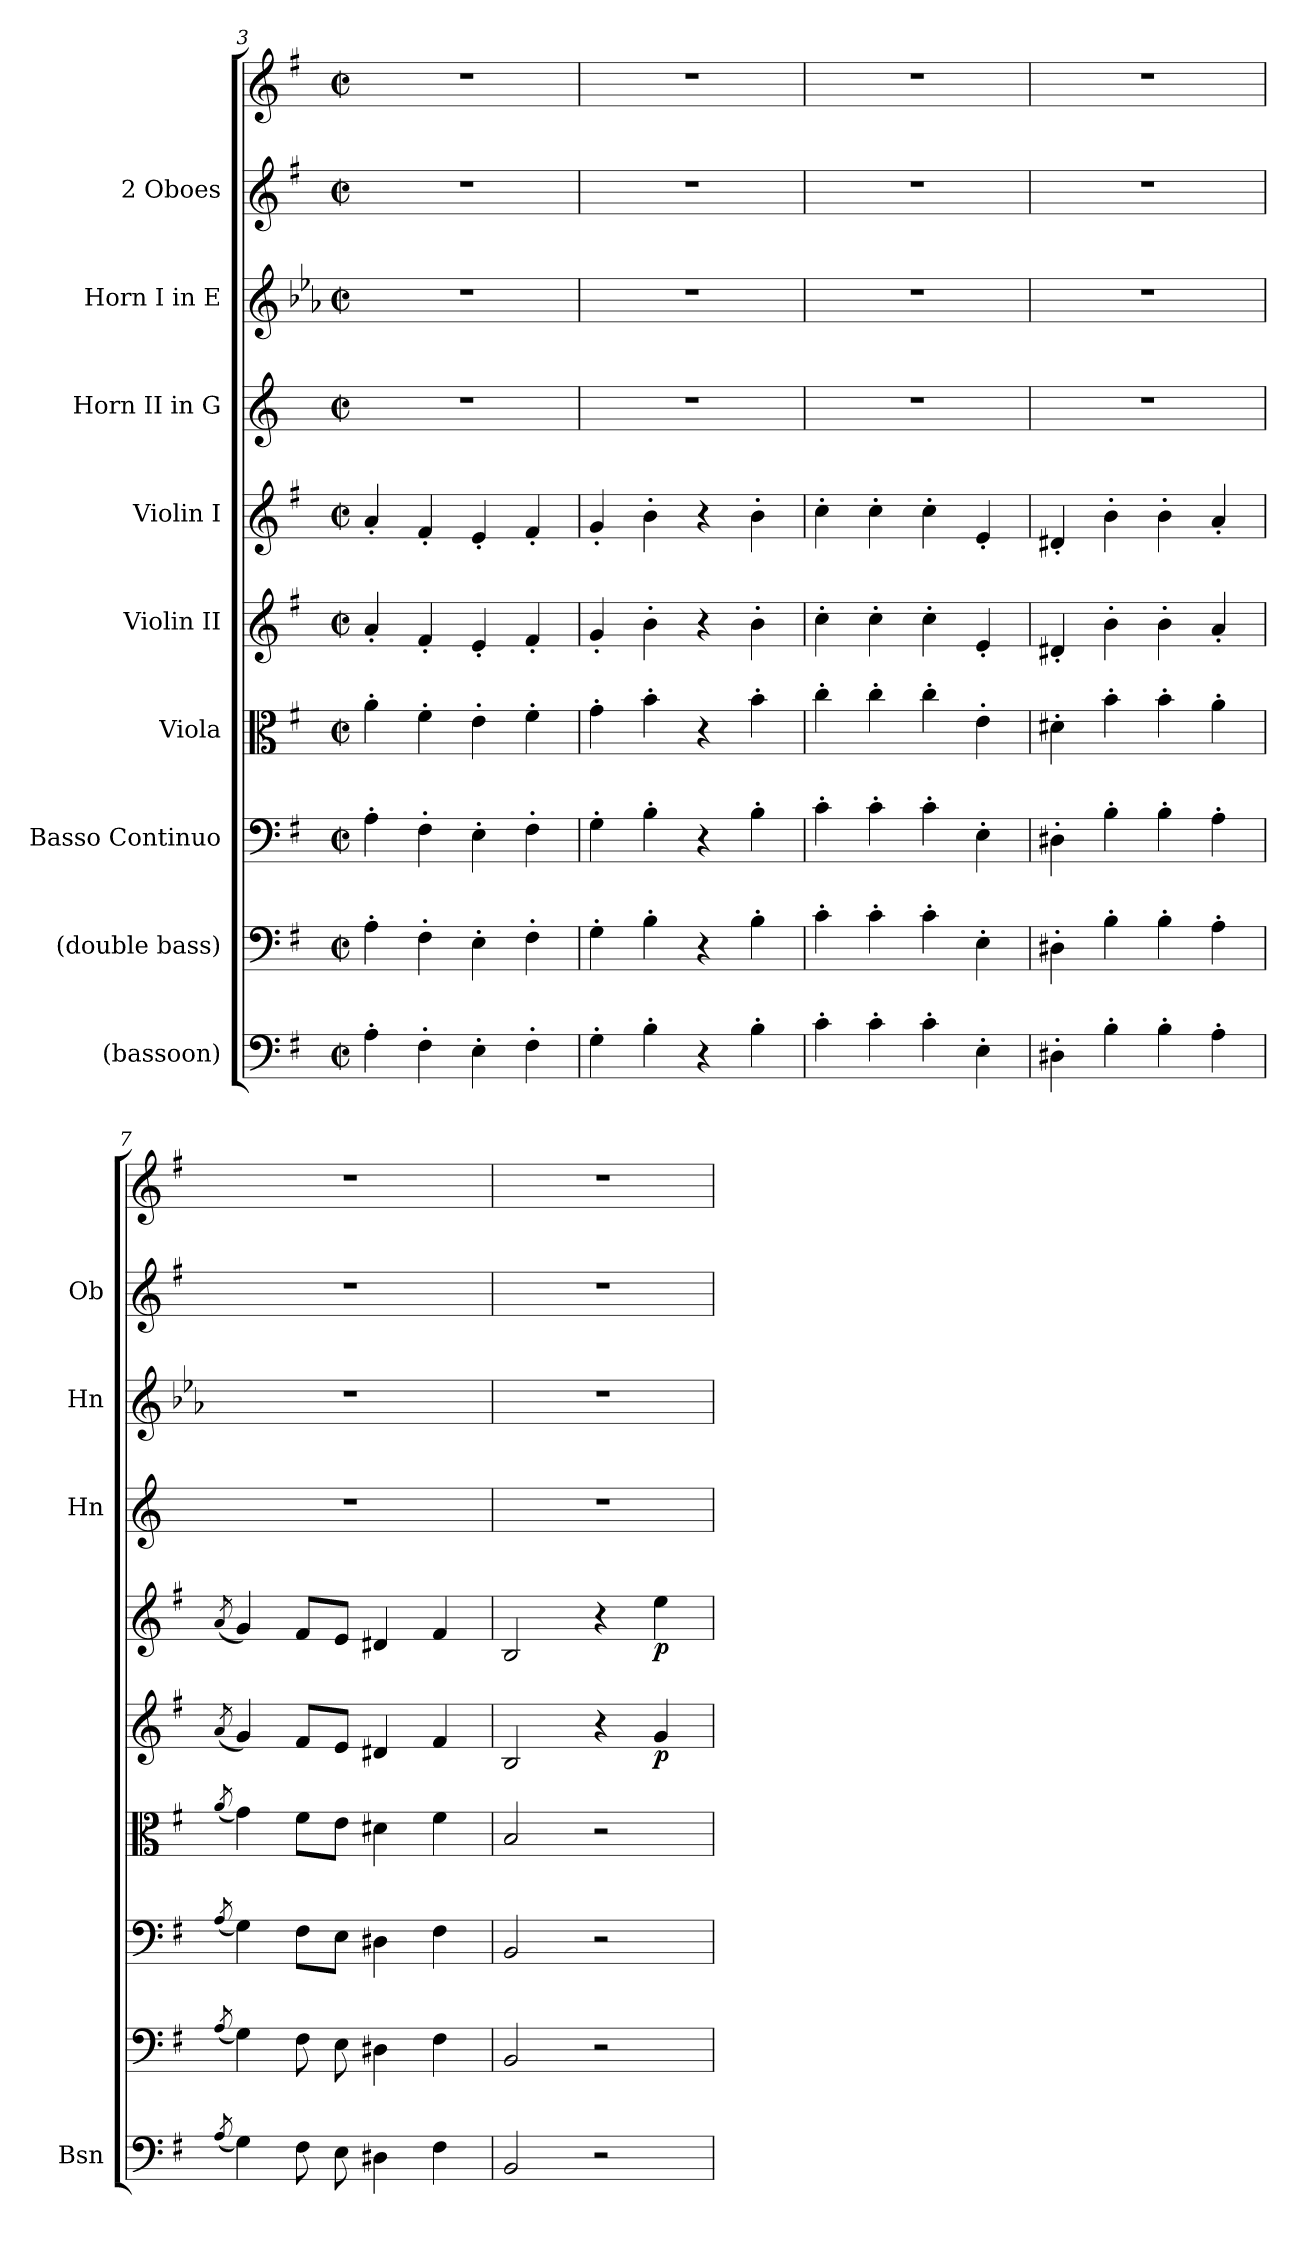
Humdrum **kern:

**kern	**kern	**kern	**kern	**kern	**dynam	**kern	**dynam	**kern	**kern	**kern	**kern
*part9	*part8	*part7	*part6	*part5	*part5	*part4	*part4	*part3	*part2	*part1	*part1
*staff10	*staff9	*staff8	*staff7	*staff6	*staff6	*staff5	*staff5	*staff4	*staff3	*staff2	*staff1
*I"(bassoon)	*I"(double bass)	*I"Basso Continuo	*I"Viola	*I"Violin II	*	*I"Violin I	*	*I"Horn II in G	*I"Horn I in E	*I"2 Oboes	*
*I'Bsn	*	*	*	*	*	*	*	*I'Hn	*I'Hn	*I'Ob	*
*clefF4	*clefF4	*clefF4	*clefC3	*clefG2	*	*clefG2	*	*clefG2	*clefG2	*clefG2	*clefG2
*	*ITrd7c12	*	*	*	*	*	*	*ITrd3c5	*ITrd5c8	*	*
*k[f#]	*k[f#]	*k[f#]	*k[f#]	*k[f#]	*	*k[f#]	*	*k[f#]	*k[f#]	*k[f#]	*k[f#]
*M2/2	*M2/2	*M2/2	*M2/2	*M2/2	*	*M2/2	*	*M2/2	*M2/2	*M2/2	*M2/2
*met(c|)	*met(c|)	*met(c|)	*met(c|)	*met(c|)	*	*met(c|)	*	*met(c|)	*met(c|)	*met(c|)	*met(c|)
=3	=3	=3	=3	=3	=3	=3	=3	=3	=3	=3	=3
4A'\	4AA'\	4A'\	4a'\	4a'/	.	4a'/	.	1r	1r	1r	1r
4F#'\	4FF#'\	4F#'\	4f#'\	4f#'/	.	4f#'/	.	.	.	.	.
4E'\	4EE'\	4E'\	4e'\	4e'/	.	4e'/	.	.	.	.	.
4F#'\	4FF#'\	4F#'\	4f#'\	4f#'/	.	4f#'/	.	.	.	.	.
=4	=4	=4	=4	=4	=4	=4	=4	=4	=4	=4	=4
4G'\	4GG'\	4G'\	4g'\	4g'/	.	4g'/	.	1r	1r	1r	1r
4B'\	4BB'\	4B'\	4b'\	4b'\	.	4b'\	.	.	.	.	.
4r	4r	4r	4r	4r	.	4r	.	.	.	.	.
4B'\	4BB'\	4B'\	4b'\	4b'\	.	4b'\	.	.	.	.	.
=5	=5	=5	=5	=5	=5	=5	=5	=5	=5	=5	=5
4c'\	4C'\	4c'\	4cc'\	4cc'\	.	4cc'\	.	1r	1r	1r	1r
4c'\	4C'\	4c'\	4cc'\	4cc'\	.	4cc'\	.	.	.	.	.
4c'\	4C'\	4c'\	4cc'\	4cc'\	.	4cc'\	.	.	.	.	.
4E'\	4EE'\	4E'\	4e'\	4e'/	.	4e'/	.	.	.	.	.
=6	=6	=6	=6	=6	=6	=6	=6	=6	=6	=6	=6
4D#X'\	4DD#X'\	4D#X'\	4d#X'\	4d#X'/	.	4d#X'/	.	1r	1r	1r	1r
4B'\	4BB'\	4B'\	4b'\	4b'\	.	4b'\	.	.	.	.	.
4B'\	4BB'\	4B'\	4b'\	4b'\	.	4b'\	.	.	.	.	.
4A'\	4AA'\	4A'\	4a'\	4a'/	.	4a'/	.	.	.	.	.
=7	=7	=7	=7	=7	=7	=7	=7	=7	=7	=7	=7
(<8qA/	(<8qAA/	(<8qA/	(<8qa/	(<8qa/	.	(<8qa/	.	.	.	.	.
4G\)	4GG\)	4G\)	4g\)	4g/)	.	4g/)	.	1r	1r	1r	1r
8F#\	8FF#\	8F#\L	8f#\L	8f#/L	.	8f#/L	.	.	.	.	.
8E\	8EE\	8E\J	8e\J	8e/J	.	8e/J	.	.	.	.	.
4D#X\	4DD#X\	4D#X\	4d#X\	4d#X/	.	4d#X/	.	.	.	.	.
4F#\	4FF#\	4F#\	4f#\	4f#/	.	4f#/	.	.	.	.	.
=8	=8	=8	=8	=8	=8	=8	=8	=8	=8	=8	=8
2BB/	2BBB/	2BB/	2B/	2B/	.	2B/	.	1r	1r	1r	1r
2r	2r	2r	2r	4r	.	4r	.	.	.	.	.
!	!	!	!	!	!LO:DY:b	!	!LO:DY:b	!	!	!	!
.	.	.	.	4g/	p	4ee\	p	.	.	.	.
=	=	=	=	=	=	=	=	=	=	=	=
*-	*-	*-	*-	*-	*-	*-	*-	*-	*-	*-	*-
